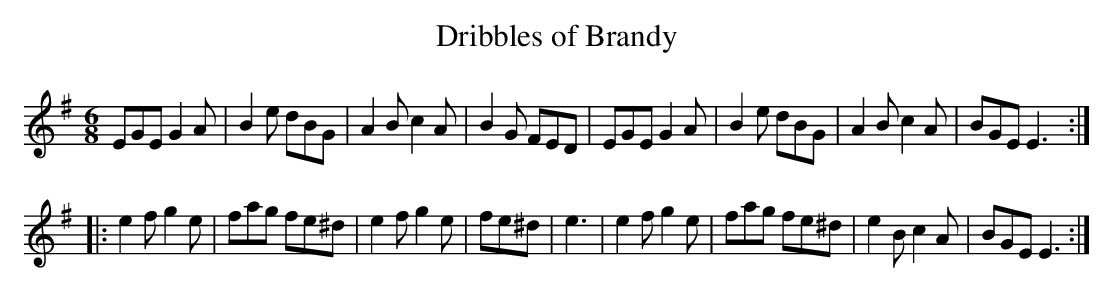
X:1
T:Dribbles of Brandy
M:6/8
K:Em
EGE G2A| B2e dBG| A2Bc2A| B2G FED|\
EGE G2A| B2e dBG| A2B c2A| BGE E3::
e2f g2e| fag fe^d| e2f g2e| fe^d| e3|\
e2f g2e| fag fe^d| e2B c2A| BGE E3:|
